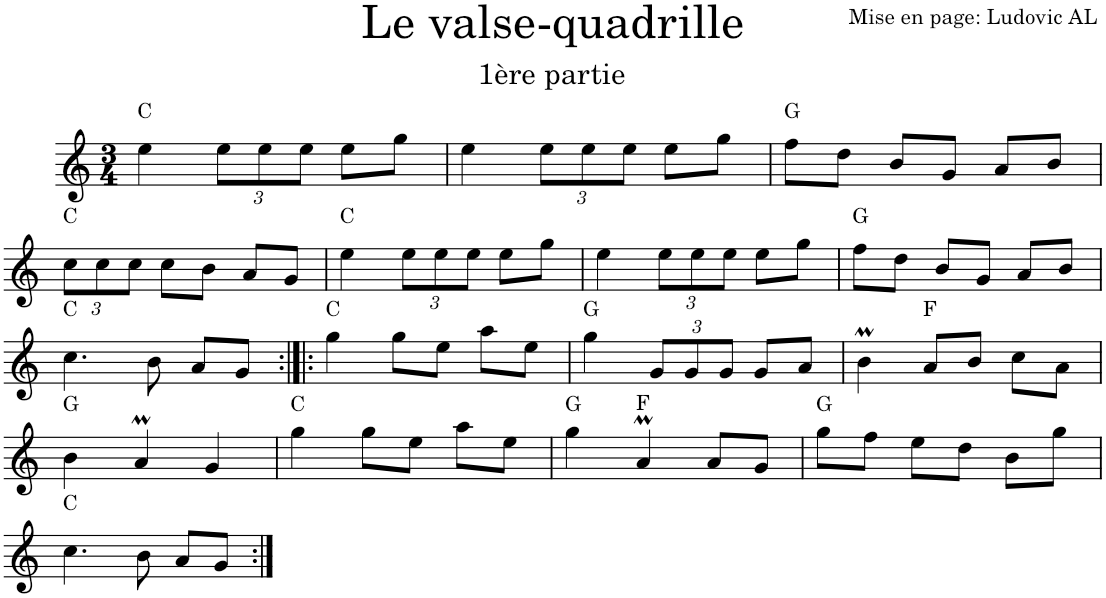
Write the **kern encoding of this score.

**kern	**harte
*part1	*part1
*staff1	*
*I"Voice	*
*I'V	*
*clefG2	*
*k[]	*
*M3/4	*
=1	=1
4ee\	C:maj
*Xbrackettup	*
12ee\L	.
12ee\	.
12ee\J	.
8ee\L	.
8gg\J	.
=2	=2
4ee\	.
12ee\L	.
12ee\	.
12ee\J	.
8ee\L	.
8gg\J	.
=3	=3
8ff\L	G:maj
8dd\J	.
8b/L	.
8g/J	.
8a/L	.
8b/J	.
!!LO:LB:g=z
=4	=4
12cc\L	C:maj
12cc\	.
12cc\J	.
8cc\L	.
8b\J	.
8a/L	.
8g/J	.
=5	=5
4ee\	C:maj
12ee\L	.
12ee\	.
12ee\J	.
8ee\L	.
8gg\J	.
=6	=6
4ee\	.
12ee\L	.
12ee\	.
12ee\J	.
8ee\L	.
8gg\J	.
=7	=7
8ff\L	G:maj
8dd\J	.
8b/L	.
8g/J	.
8a/L	.
8b/J	.
!!LO:LB:g=z
=8	=8
4.cc\	C:maj
8b\	.
8a/L	.
8g/J	.
=9:|!|:	=9:|!|:
4gg\	C:maj
8gg\L	.
8ee\J	.
8aa\L	.
8ee\J	.
=10	=10
4gg\	G:maj
12g/L	.
12g/	.
12g/J	.
8g/L	.
8a/J	.
=11	=11
4bm\	.
8a/L	F:maj
8b/J	.
8cc\L	.
8a\J	.
!!LO:LB:g=z
=12	=12
4b\	G:maj
4aM/	.
4g/	.
=13	=13
4gg\	C:maj
8gg\L	.
8ee\J	.
8aa\L	.
8ee\J	.
=14	=14
4gg\	G:maj
4aM/	F:maj
8a/L	.
8g/J	.
=15	=15
8gg\L	G:maj
8ff\J	.
8ee\L	.
8dd\J	.
8b\L	.
8gg\J	.
!!LO:LB:g=z
=16	=16
4.cc\	C:maj
8b\	.
8a/L	.
8g/J	.
=:|!	=:|!
*-	*-
